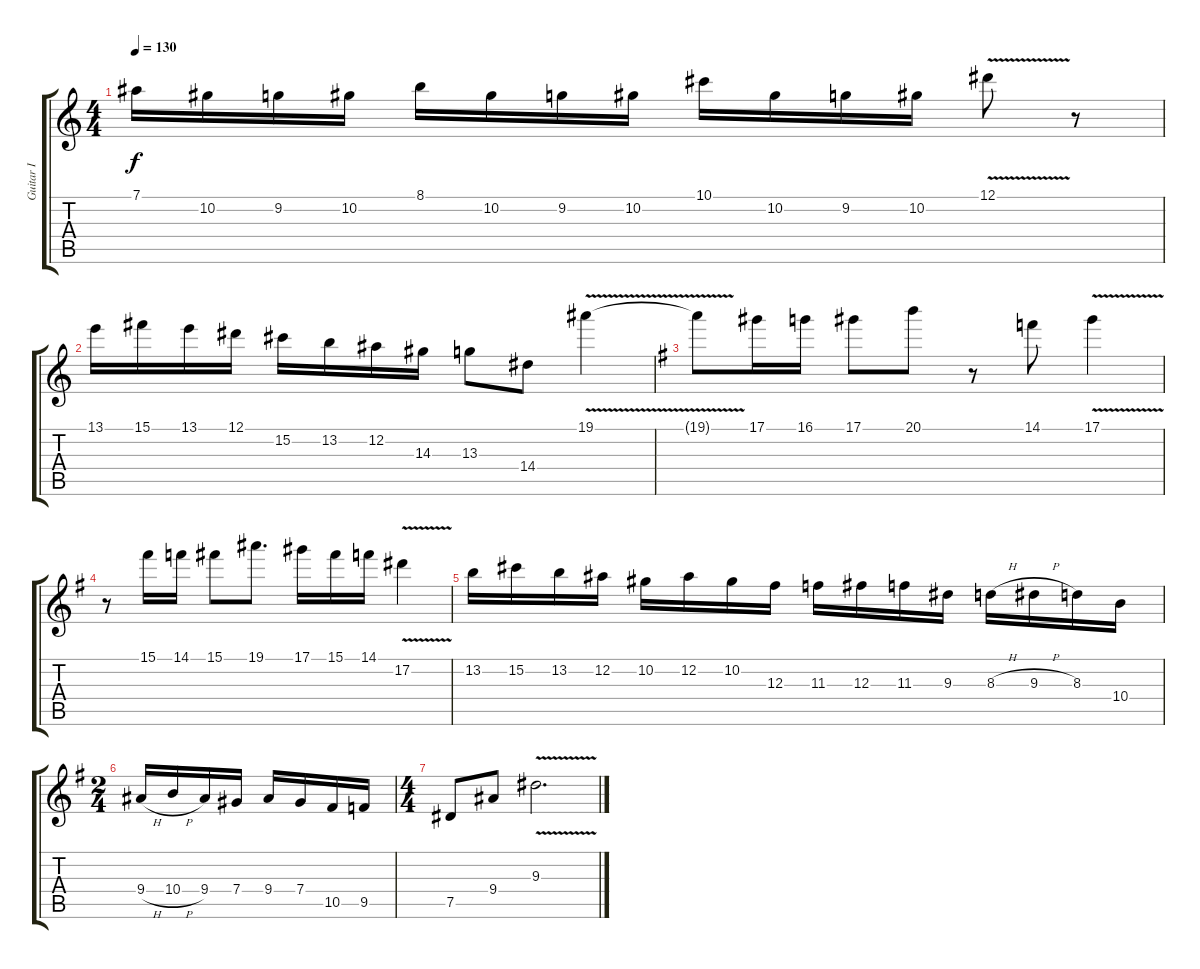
\track ("Guitar I" "Guitar I") {instrument acousticguitarnylon}
\staff {score tabs}
\tuning (Eb4 Bb3 Gb3 Db3 Ab2 Eb2) {hide}
\ts (4 4)
\tempo 130
\clef g2
\ks c
7.1.16{dy f} 10.2.16 9.2.16 10.2.16 8.1.16 10.2.16 9.2.16 10.2.16 10.1.16 10.2.16 9.2.16 10.2.16 12.1{v}.8 r.8 |
13.1.16 15.1.16 13.1.16 12.1.16 15.2.16 13.2.16 12.2.16 14.3.16 13.3.8 14.4.8 19.1{v}.4 |
\ks g
19.1{t}.8 17.1.16 16.1.16 17.1.8 20.1.8 r.8 14.1.8 17.1{v}.4 |
r.8 15.1.16 14.1.16 15.1.8 19.1.8{d} 17.1.16 15.1.16 14.1.16 17.2{v}.4 |
13.2.16 15.2.16 13.2.16 12.2.16 10.2.16 12.2.16 10.2.16 12.3.16 11.3.16 12.3.16 11.3.16 9.3.16 8.3{h}.16 9.3{h}.16 8.3.16 10.4.16 |
\ts (2 4)
9.4{h}.16 10.4{h}.16 9.4.16 7.4.16 9.4.16 7.4.16 10.5.16 9.5.16 |
\ts (4 4)
7.5.8 9.4.8 9.3{v}.2{d}
